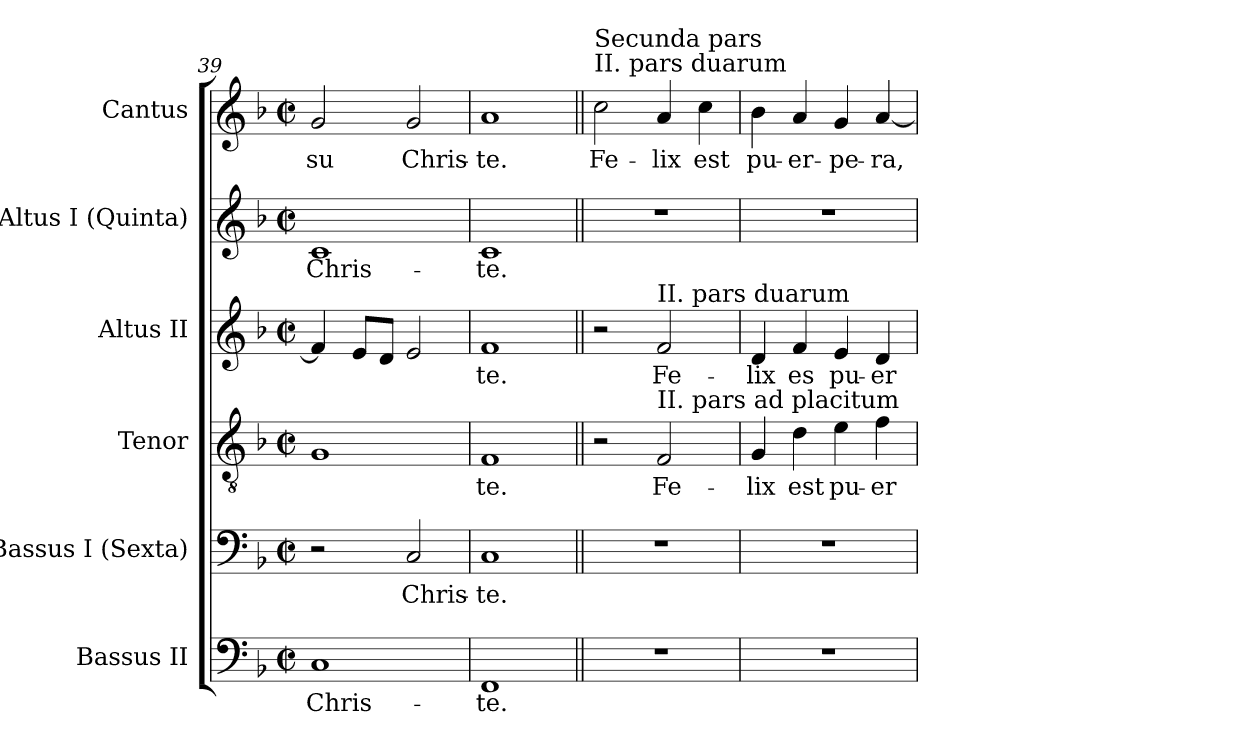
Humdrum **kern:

**kern	**text	**kern	**text	**kern	**text	**kern	**text	**kern	**text	**kern	**text
*part6	*part6	*part5	*part5	*part4	*part4	*part3	*part3	*part2	*part2	*part1	*part1
*staff6	*staff6	*staff5	*staff5	*staff4	*staff4	*staff3	*staff3	*staff2	*staff2	*staff1	*staff1
*I"Bassus II	*	*I"Bassus I (Sexta)	*	*I"Tenor	*	*I"Altus II	*	*I"Altus I (Quinta)	*	*I"Cantus	*
*I'B.	*	*I'B.	*	*I'T.	*	*I'A.	*	*I'A.	*	*I'S.	*
*clefF4	*	*clefF4	*	*clefGv2	*	*clefG2	*	*clefG2	*	*clefG2	*
*	*	*	*	*ITrd7c12	*	*	*	*	*	*	*
*k[b-]	*	*k[b-]	*	*k[b-]	*	*k[b-]	*	*k[b-]	*	*k[b-]	*
*F:	*	*F:	*	*F:	*	*F:	*	*F:	*	*F:	*
*M2/2	*	*M2/2	*	*M2/2	*	*M2/2	*	*M2/2	*	*M2/2	*
*met(c|)	*	*met(c|)	*	*met(c|)	*	*met(c|)	*	*met(c|)	*	*met(c|)	*
=39	=39	=39	=39	=39	=39	=39	=39	=39	=39	=39	=39
!	!LO:LY:b:color=#000000	!	!	!	!	!	!	!	!	!	!
!	!	!	!	!	!	!	!	!	!LO:LY:b:color=#000000	!	!
!	!	!	!	!	!	!	!	!	!	!	!LO:LY:b:color=#000000
1Ci	Chris-	2r	.	1GGi	.	4fi/]	.	1ci	Chris-	2gi/	-su
.	.	.	.	.	.	8ei/L	.	.	.	.	.
.	.	.	.	.	.	8di/J	.	.	.	.	.
!	!	!	!LO:LY:b:color=#000000	!	!	!	!	!	!	!	!
!	!	!	!	!	!	!	!	!	!	!	!LO:LY:b:color=#000000
.	.	2Ci/	Chris-	.	.	2ei/	.	.	.	2gi/	Chris-
=40	=40	=40	=40	=40	=40	=40	=40	=40	=40	=40	=40
!	!LO:LY:b:color=#000000	!	!	!	!	!	!	!	!	!	!
!	!	!	!LO:LY:b:color=#000000	!	!	!	!	!	!	!	!
!	!	!	!	!	!LO:LY:b:color=#000000	!	!	!	!	!	!
!	!	!	!	!	!	!	!LO:LY:b:color=#000000	!	!	!	!
!	!	!	!	!	!	!	!	!	!LO:LY:b:color=#000000	!	!
!	!	!	!	!	!	!	!	!	!	!	!LO:LY:b:color=#000000
1FFi	-te.	1Ci	-te.	1FFi	-te.	1fi	-te.	1ci	-te.	1ai	-te.
!!LO:LB:g=z
=41||	=41||	=41||	=41||	=41||	=41||	=41||	=41||	=41||	=41||	=41||	=41||
!	!	!	!	!	!	!	!	!	!	!LO:TX:a:t=II. pars duarum	!
!	!	!	!	!	!	!	!	!	!	!LO:TX:a:t=Secunda pars	!
!	!	!	!	!	!	!	!	!	!	!	!LO:LY:b:color=#000000
1r	.	1r	.	2r	.	2r	.	1r	.	2cci\	Fe-
!	!	!	!	!	!LO:LY:b:color=#000000	!	!	!	!	!	!
!	!	!	!	!	!	!	!LO:LY:b:color=#000000	!	!	!	!
!	!	!	!	!	!	!LO:TX:a:t=II. pars duarum	!	!	!	!	!
!	!	!	!	!LO:TX:a:t=II. pars ad placitum	!	!	!	!	!	!	!
!	!	!	!	!	!	!	!	!	!	!	!LO:LY:b:color=#000000
.	.	.	.	2FFi/	Fe-	2fi/	Fe-	.	.	4ai/	-lix
!	!	!	!	!	!	!	!	!	!	!	!LO:LY:b:color=#000000
.	.	.	.	.	.	.	.	.	.	4cci\	est
=42	=42	=42	=42	=42	=42	=42	=42	=42	=42	=42	=42
!	!	!	!	!	!LO:LY:b:color=#000000	!	!	!	!	!	!
!	!	!	!	!	!	!	!LO:LY:b:color=#000000	!	!	!	!
!	!	!	!	!	!	!	!	!	!	!	!LO:LY:b:color=#000000
1r	.	1r	.	4GGi/	-lix	4di/	-lix	1r	.	4b-i\	pu-
!	!	!	!	!	!LO:LY:b:color=#000000	!	!	!	!	!	!
!	!	!	!	!	!	!	!LO:LY:b:color=#000000	!	!	!	!
!	!	!	!	!	!	!	!	!	!	!	!LO:LY:b:color=#000000
.	.	.	.	4Di\	est	4fi/	es	.	.	4ai/	-er-
!	!	!	!	!	!LO:LY:b:color=#000000	!	!	!	!	!	!
!	!	!	!	!	!	!	!LO:LY:b:color=#000000	!	!	!	!
!	!	!	!	!	!	!	!	!	!	!	!LO:LY:b:color=#000000
.	.	.	.	4Ei\	pu-	4ei/	pu-	.	.	4gi/	-pe-
!	!	!	!	!	!LO:LY:b:color=#000000	!	!	!	!	!	!
!	!	!	!	!	!	!	!LO:LY:b:color=#000000	!	!	!	!
!	!	!	!	!	!	!	!	!	!	!	!LO:LY:b:color=#000000
.	.	.	.	4Fi\	-er-	4di/	-er-	.	.	[<4ai/	-ra,
=	=	=	=	=	=	=	=	=	=	=	=
*-	*-	*-	*-	*-	*-	*-	*-	*-	*-	*-	*-
